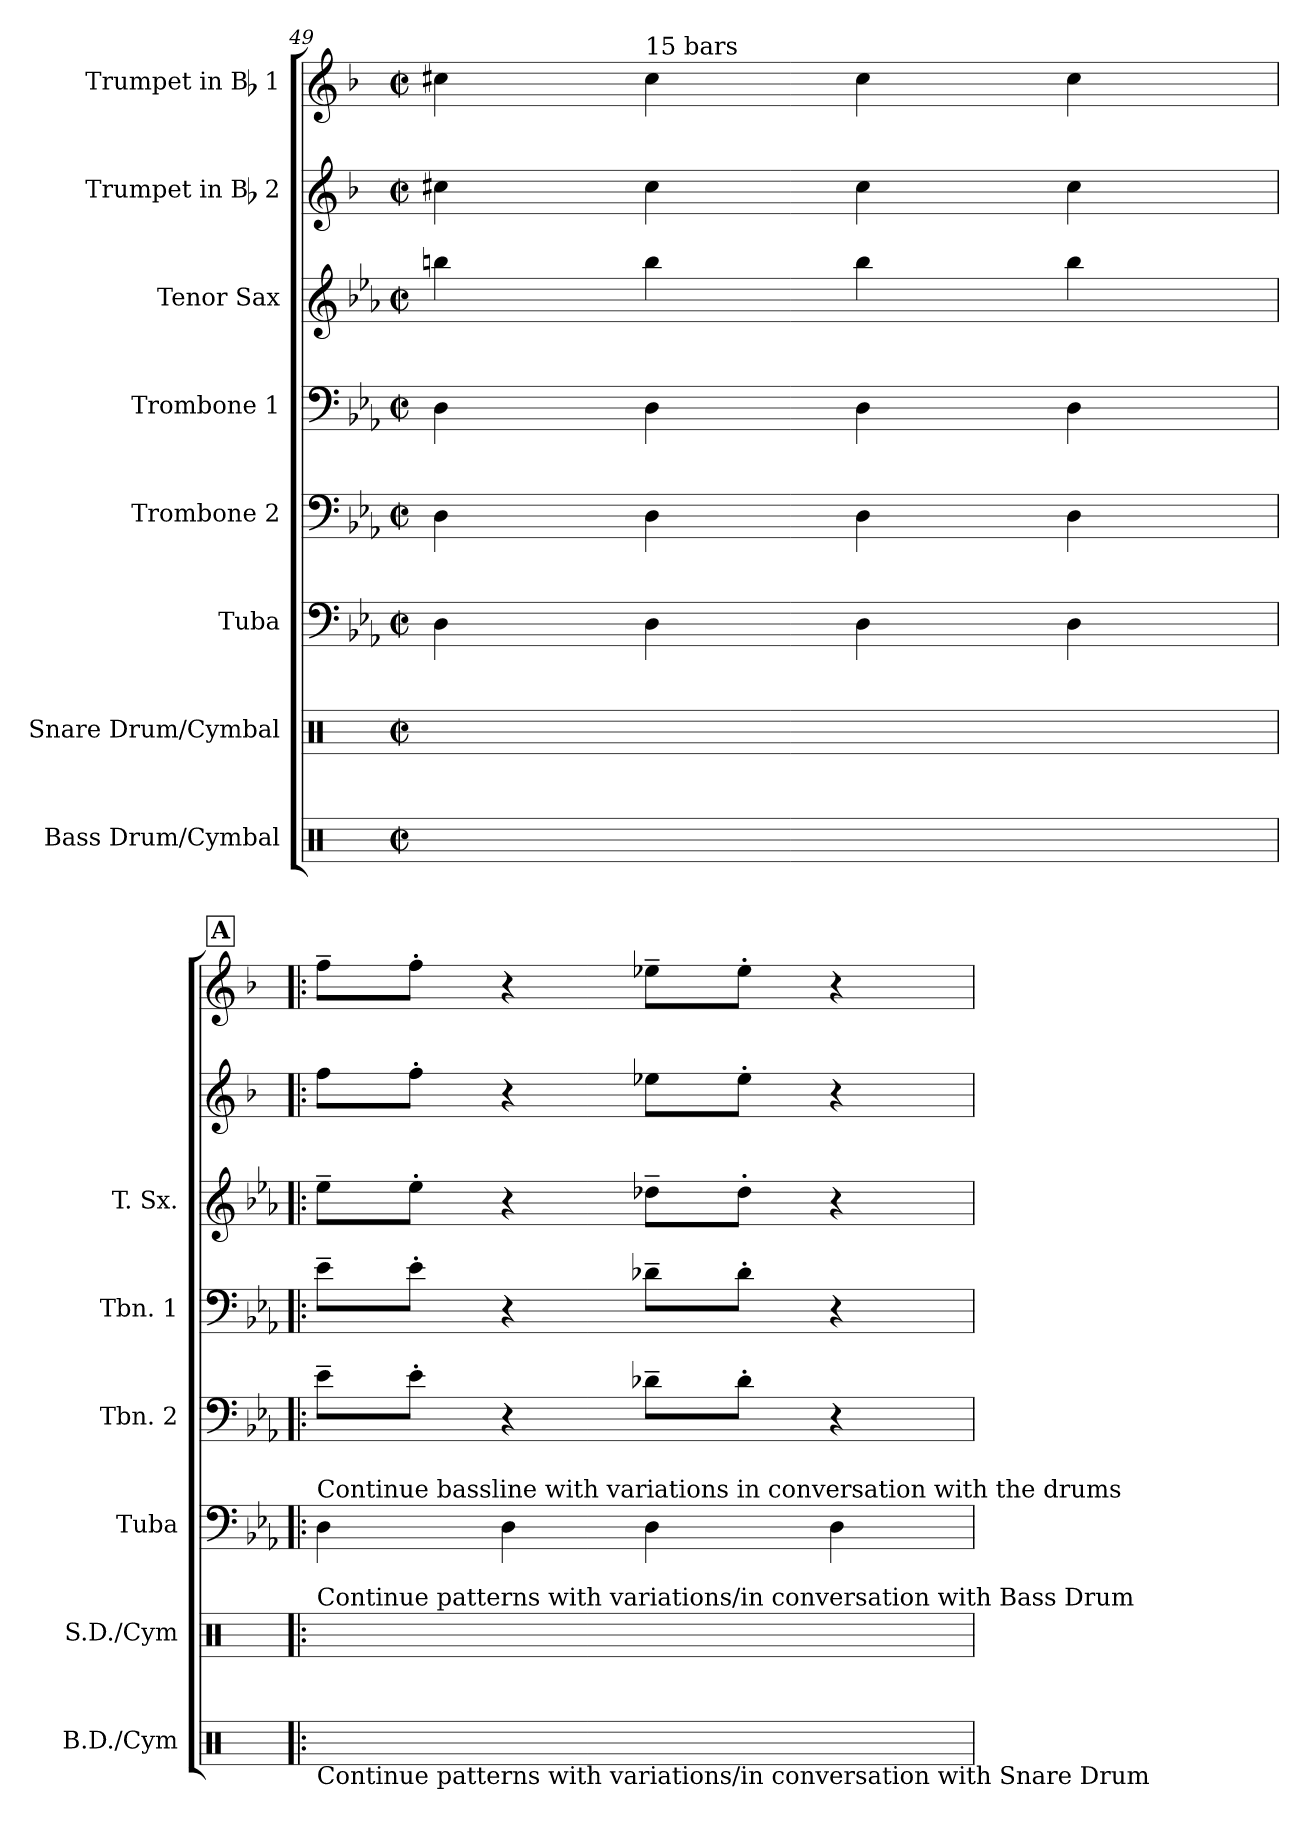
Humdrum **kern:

**kern	**kern	**kern	**kern	**kern	**kern	**kern	**kern
*part8	*part7	*part6	*part5	*part4	*part3	*part2	*part1
*staff8	*staff7	*staff6	*staff5	*staff4	*staff3	*staff2	*staff1
*I"Bass Drum/Cymbal	*I"Snare Drum/Cymbal	*I"Tuba	*I"Trombone 2	*I"Trombone 1	*I"Tenor Sax	*I"Trumpet in Bb 2	*I"Trumpet in Bb 1
*I'B.D./Cym	*I'S.D./Cym	*I'Tuba	*I'Tbn. 2	*I'Tbn. 1	*I'T. Sx.	*	*
*clefX	*clefX	*clefF4	*clefF4	*clefF4	*clefG2	*clefG2	*clefG2
*	*	*	*	*	*ITrd8c14	*ITrd1c2	*ITrd1c2
*k[]	*k[]	*k[b-e-a-]	*k[b-e-a-]	*k[b-e-a-]	*k[b-e-a-]	*k[b-e-a-]	*k[b-e-a-]
*C:	*C:	*E-:	*E-:	*E-:	*E-:	*E-:	*E-:
*M2/2	*M2/2	*M2/2	*M2/2	*M2/2	*M2/2	*M2/2	*M2/2
*met(c|)	*met(c|)	*met(c|)	*met(c|)	*met(c|)	*met(c|)	*met(c|)	*met(c|)
=49	=49	=49	=49	=49	=49	=49	=49
4Ri\	4Ri\	4Di\	4Di\	4Di\	4bi\	4bi\	4bi\
!	!	!	!	!	!	!	!LO:TX:a:t=15 bars
4Ri\	4Ri\	4Di\	4Di\	4Di\	4bi\	4bi\	4bi\
4Ri\	4Ri\	4Di\	4Di\	4Di\	4bi\	4bi\	4bi\
4Ri\	4Ri\	4Di\	4Di\	4Di\	4bi\	4bi\	4bi\
!!LO:PB:g=z
!!LO:REH:place=s1:B:color=#000000:enc=box:fs=13.1412:t=A
=50!|:	=50!|:	=50!|:	=50!|:	=50!|:	=50!|:	=50!|:	=50!|:
!	!	!LO:TX:a:t=Continue bassline with variations in conversation with the drums	!	!	!	!	!
!	!LO:TX:a:t=Continue patterns with variations/in conversation with Bass Drum	!	!	!	!	!	!
!LO:TX:b:t=Continue patterns with variations/in conversation with Snare Drum	!	!	!	!	!	!	!
4Ri\	4Ri\	4Di\	8e-~i\L	8e-~i\L	8e-~i\L	8ee-i\L	8ee-~i\L
.	.	.	8e-'i\J	8e-'i\J	8e-'i\J	8ee-'i\J	8ee-'i\J
4Ri\	4Ri\	4Di\	4r	4r	4r	4r	4r
4Ri\	4Ri\	4Di\	8d-X~i\L	8d-X~i\L	8d-X~i\L	8dd-Xi\L	8dd-X~i\L
.	.	.	8d-'i\J	8d-'i\J	8d-'i\J	8dd-'i\J	8dd-'i\J
4Ri\	4Ri\	4Di\	4r	4r	4r	4r	4r
=	=	=	=	=	=	=	=
*-	*-	*-	*-	*-	*-	*-	*-
